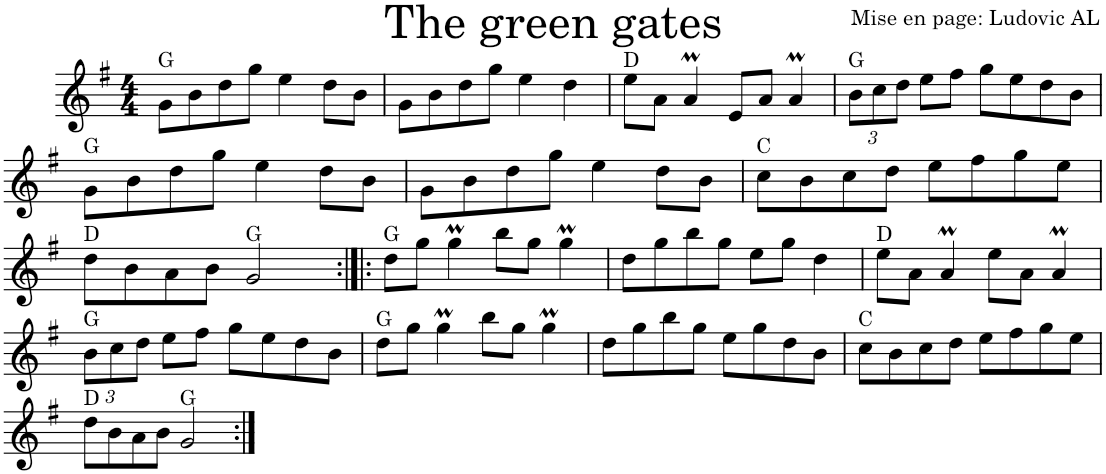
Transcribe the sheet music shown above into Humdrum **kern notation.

**kern	**harte
*part1	*part1
*staff1	*
*I"Voice	*
*I'V	*
*clefG2	*
*k[f#]	*
*M4/4	*
=1	=1
8g\L	G:maj
8b\	.
8dd\	.
8gg\J	.
4ee\	.
8dd\L	.
8b\J	.
=2	=2
8g\L	.
8b\	.
8dd\	.
8gg\J	.
4ee\	.
4dd\	.
=3	=3
8ee\L	D:maj
8a\J	.
4aM/	.
8e/L	.
8a/J	.
4aM/	.
=4	=4
*Xbrackettup	*
12b\L	G:maj
12cc\	.
12dd\J	.
8ee\L	.
8ff#\J	.
8gg\L	.
8ee\	.
8dd\	.
8b\J	.
!!LO:LB:g=z
=5	=5
8g\L	G:maj
8b\	.
8dd\	.
8gg\J	.
4ee\	.
8dd\L	.
8b\J	.
=6	=6
8g\L	.
8b\	.
8dd\	.
8gg\J	.
4ee\	.
8dd\L	.
8b\J	.
=7	=7
8cc\L	C:maj
8b\	.
8cc\	.
8dd\J	.
8ee\L	.
8ff#\	.
8gg\	.
8ee\J	.
!!LO:LB:g=z
=8	=8
8dd\L	D:maj
8b\	.
8a\	.
8b\J	.
2g/	G:maj
=9:|!|:	=9:|!|:
8dd\L	G:maj
8gg\J	.
4ggM\	.
8bb\L	.
8gg\J	.
4ggM\	.
=10	=10
8dd\L	.
8gg\	.
8bb\	.
8gg\J	.
8ee\L	.
8gg\J	.
4dd\	.
=11	=11
8ee\L	D:maj
8a\J	.
4aM/	.
8ee\L	.
8a\J	.
4aM/	.
!!LO:LB:g=z
=12	=12
12b\L	G:maj
12cc\	.
12dd\J	.
8ee\L	.
8ff#\J	.
8gg\L	.
8ee\	.
8dd\	.
8b\J	.
=13	=13
8dd\L	G:maj
8gg\J	.
4ggM\	.
8bb\L	.
8gg\J	.
4ggM\	.
=14	=14
8dd\L	.
8gg\	.
8bb\	.
8gg\J	.
8ee\L	.
8gg\	.
8dd\	.
8b\J	.
=15	=15
8cc\L	C:maj
8b\	.
8cc\	.
8dd\J	.
8ee\L	.
8ff#\	.
8gg\	.
8ee\J	.
!!LO:LB:g=z
=16	=16
8dd\L	D:maj
8b\	.
8a\	.
8b\J	.
2g/	G:maj
=:|!	=:|!
*-	*-
